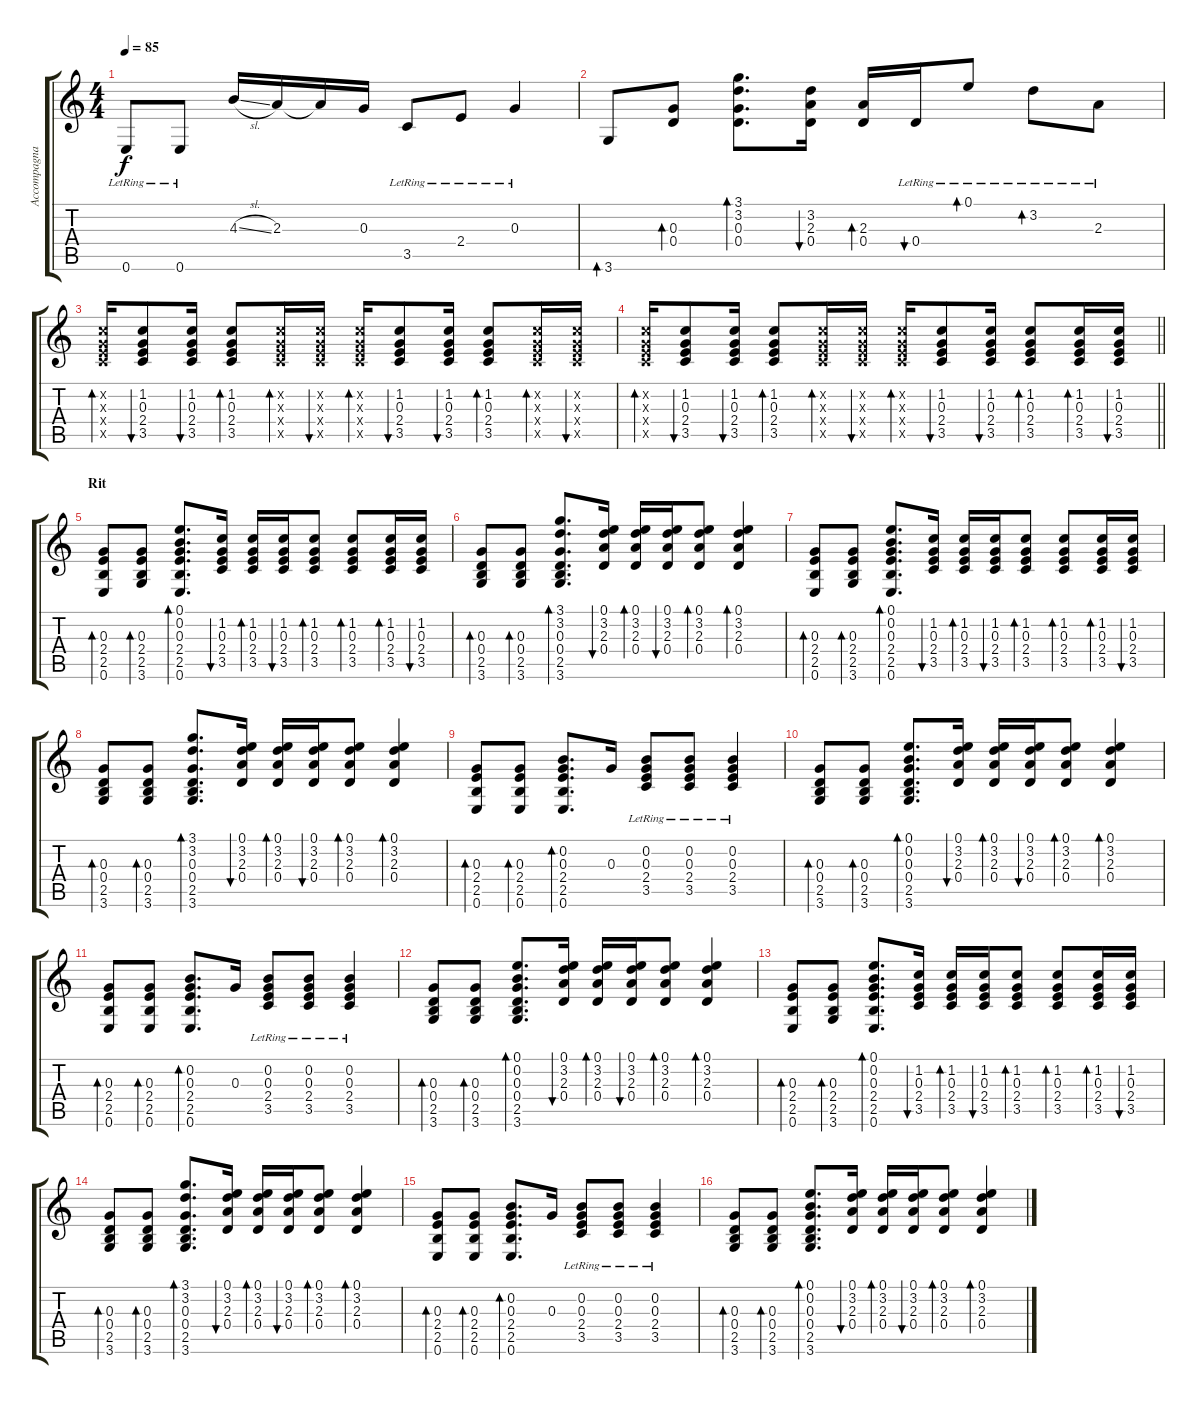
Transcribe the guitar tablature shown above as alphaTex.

\track ("Accompagnamento" "Accompagna") {instrument electricguitarclean}
\staff {score tabs}
\tuning (E4 B3 G3 D3 A2 E2) {hide}
\ts (4 4)
\tempo 85
\clef g2
\ks c
0.6{lr}.8{dy f} 0.6{lr}.8 4.3{sl}.16 2.3.16 2.3{t}.16 0.3.16 3.5{lr}.8 2.4{lr}.8 0.3{lr}.4 |
3.6.8{bd 60} (0.3 0.4).8{bd 60} (3.1 3.2 0.3 0.4).8{d bd 60} (3.2 2.3 0.4).16{bu 60} (2.3 0.4).16{bd 60} 0.4{lr}.16{bu 60} 0.1{lr}.8{bd 60} 3.2{lr}.8{bd 60} 2.3{lr}.8 |
(1.2{x} 0.3{x} 2.4{x} 3.5{x}).16{bd 60 instrument electricguitarclean} (1.2 0.3 2.4 3.5).8{bu 60} (1.2 0.3 2.4 3.5).16{bu 60} (1.2 0.3 2.4 3.5).8{bd 60} (1.2{x} 0.3{x} 2.4{x} 3.5{x}).16{bd 60} (1.2{x} 0.3{x} 2.4{x} 3.5{x}).16{bu 60} (1.2{x} 0.3{x} 2.4{x} 3.5{x}).16{bd 60} (1.2 0.3 2.4 3.5).8{bu 60} (1.2 0.3 2.4 3.5).16{bu 60} (1.2 0.3 2.4 3.5).8{bd 60} (1.2{x} 0.3{x} 2.4{x} 3.5{x}).16{bd 60} (1.2{x} 0.3{x} 2.4{x} 3.5{x}).16{bu 60} |
\barLineRight lightlight
(1.2{x} 0.3{x} 2.4{x} 3.5{x}).16{bd 60} (1.2 0.3 2.4 3.5).8{bu 60} (1.2 0.3 2.4 3.5).16{bu 60} (1.2 0.3 2.4 3.5).8{bd 60} (1.2{x} 0.3{x} 2.4{x} 3.5{x}).16{bd 60} (1.2{x} 0.3{x} 2.4{x} 3.5{x}).16{bu 60} (1.2{x} 0.3{x} 2.4{x} 3.5{x}).16{bd 60} (1.2 0.3 2.4 3.5).8{bu 60} (1.2 0.3 2.4 3.5).16{bu 60} (1.2 0.3 2.4 3.5).8{bd 60} (1.2 0.3 2.4 3.5).16{bd 60} (1.2 0.3 2.4 3.5).16{bu 60} |
\section ("" "Rit")
(0.3 2.4 2.5 0.6).8{bd 60} (0.3 2.4 2.5 3.6).8{bd 60} (0.1 0.2 0.3 2.4 2.5 0.6).8{d bd 60} (1.2 0.3 2.4 3.5).16{bu 60} (1.2 0.3 2.4 3.5).16{bd 60} (1.2 0.3 2.4 3.5).16{bu 60} (1.2 0.3 2.4 3.5).8{bd 60} (1.2 0.3 2.4 3.5).8{bd 60} (1.2 0.3 2.4 3.5).16{bd 60} (1.2 0.3 2.4 3.5).16{bu 60} |
(0.3 0.4 2.5 3.6).8{bd 60} (0.3 0.4 2.5 3.6).8{bd 60} (3.1 3.2 0.3 0.4 2.5 3.6).8{d bd 60} (0.1 3.2 2.3 0.4).16{bu 60} (0.1 3.2 2.3 0.4).16{bd 60} (0.1 3.2 2.3 0.4).16{bu 60} (0.1 3.2 2.3 0.4).8{bd 60} (0.1 3.2 2.3 0.4).4{bd 60} |
(0.3 2.4 2.5 0.6).8{bd 60} (0.3 2.4 2.5 3.6).8{bd 60} (0.1 0.2 0.3 2.4 2.5 0.6).8{d bd 60} (1.2 0.3 2.4 3.5).16{bu 60} (1.2 0.3 2.4 3.5).16{bd 60} (1.2 0.3 2.4 3.5).16{bu 60} (1.2 0.3 2.4 3.5).8{bd 60} (1.2 0.3 2.4 3.5).8{bd 60} (1.2 0.3 2.4 3.5).16{bd 60} (1.2 0.3 2.4 3.5).16{bu 60} |
(0.3 0.4 2.5 3.6).8{bd 60} (0.3 0.4 2.5 3.6).8{bd 60} (3.1 3.2 0.3 0.4 2.5 3.6).8{d bd 60} (0.1 3.2 2.3 0.4).16{bu 60} (0.1 3.2 2.3 0.4).16{bd 60} (0.1 3.2 2.3 0.4).16{bu 60} (0.1 3.2 2.3 0.4).8{bd 60} (0.1 3.2 2.3 0.4).4{bd 60} |
(0.3 2.4 2.5 0.6).8{bd 60} (0.3 2.4 2.5 0.6).8{bd 60} (0.2 0.3 2.4 2.5 0.6).8{d bd 60} 0.3.16 (0.2 0.3 2.4 3.5{lr}).8 (0.2 0.3 2.4{lr} 3.5).8 (0.2 0.3{lr} 2.4 3.5).4 |
(0.3 0.4 2.5 3.6).8{bd 60} (0.3 0.4 2.5 3.6).8{bd 60} (0.1 0.2 0.3 0.4 2.5 3.6).8{d bd 60} (0.1 3.2 2.3 0.4).16{bu 60} (0.1 3.2 2.3 0.4).16{bd 60} (0.1 3.2 2.3 0.4).16{bu 60} (0.1 3.2 2.3 0.4).8{bd 60} (0.1 3.2 2.3 0.4).4{bd 60} |
(0.3 2.4 2.5 0.6).8{bd 60} (0.3 2.4 2.5 0.6).8{bd 60} (0.2 0.3 2.4 2.5 0.6).8{d bd 60} 0.3.16 (0.2 0.3 2.4 3.5{lr}).8 (0.2 0.3 2.4{lr} 3.5).8 (0.2 0.3{lr} 2.4 3.5).4 |
(0.3 0.4 2.5 3.6).8{bd 60} (0.3 0.4 2.5 3.6).8{bd 60} (0.1 0.2 0.3 0.4 2.5 3.6).8{d bd 60} (0.1 3.2 2.3 0.4).16{bu 60} (0.1 3.2 2.3 0.4).16{bd 60} (0.1 3.2 2.3 0.4).16{bu 60} (0.1 3.2 2.3 0.4).8{bd 60} (0.1 3.2 2.3 0.4).4{bd 60} |
(0.3 2.4 2.5 0.6).8{bd 60} (0.3 2.4 2.5 3.6).8{bd 60} (0.1 0.2 0.3 2.4 2.5 0.6).8{d bd 60} (1.2 0.3 2.4 3.5).16{bu 60} (1.2 0.3 2.4 3.5).16{bd 60} (1.2 0.3 2.4 3.5).16{bu 60} (1.2 0.3 2.4 3.5).8{bd 60} (1.2 0.3 2.4 3.5).8{bd 60} (1.2 0.3 2.4 3.5).16{bd 60} (1.2 0.3 2.4 3.5).16{bu 60} |
(0.3 0.4 2.5 3.6).8{bd 60} (0.3 0.4 2.5 3.6).8{bd 60} (3.1 3.2 0.3 0.4 2.5 3.6).8{d bd 60} (0.1 3.2 2.3 0.4).16{bu 60} (0.1 3.2 2.3 0.4).16{bd 60} (0.1 3.2 2.3 0.4).16{bu 60} (0.1 3.2 2.3 0.4).8{bd 60} (0.1 3.2 2.3 0.4).4{bd 60} |
(0.3 2.4 2.5 0.6).8{bd 60} (0.3 2.4 2.5 0.6).8{bd 60} (0.2 0.3 2.4 2.5 0.6).8{d bd 60} 0.3.16 (0.2 0.3 2.4 3.5{lr}).8 (0.2 0.3 2.4{lr} 3.5).8 (0.2 0.3{lr} 2.4 3.5).4 |
(0.3 0.4 2.5 3.6).8{bd 60} (0.3 0.4 2.5 3.6).8{bd 60} (0.1 0.2 0.3 0.4 2.5 3.6).8{d bd 60} (0.1 3.2 2.3 0.4).16{bu 60} (0.1 3.2 2.3 0.4).16{bd 60} (0.1 3.2 2.3 0.4).16{bu 60} (0.1 3.2 2.3 0.4).8{bd 60} (0.1 3.2 2.3 0.4).4{bd 60}
